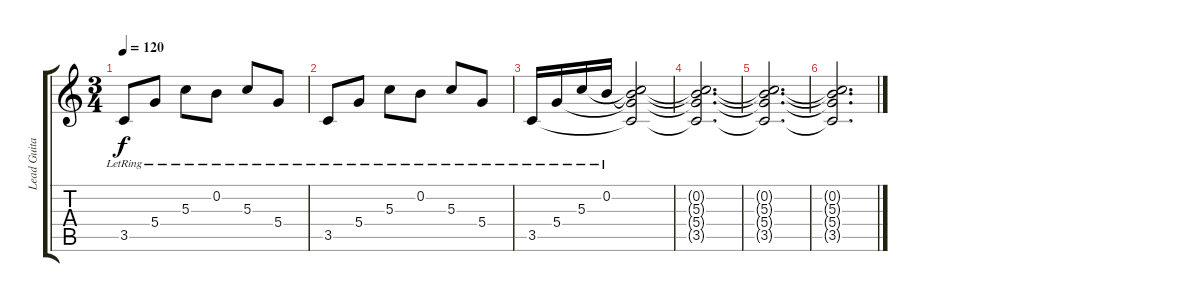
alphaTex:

\track ("Lead Guitar" "Lead Guita") {instrument electricguitarclean}
\staff {score tabs}
\tuning (E4 B3 G3 D3 A2 E2) {hide}
\ts (3 4)
\tempo 120
\clef g2
\ks c
3.5{lr}.8{dy f} 5.4{lr}.8 5.3{lr}.8 0.2{lr}.8 5.3{lr}.8 5.4{lr}.8 |
3.5{lr}.8 5.4{lr}.8 5.3{lr}.8 0.2{lr}.8 5.3{lr}.8 5.4{lr}.8 |
3.5{lr}.16 5.4{lr}.16 5.3{lr}.16 0.2{lr}.16 (0.2{t} 5.3{t} 5.4{t} 3.5{t}).2 |
(0.2{t} 5.3{t} 5.4{t} 3.5{t}).2{d} |
(0.2{t} 5.3{t} 5.4{t} 3.5{t}).2{d} |
(0.2{t} 5.3{t} 5.4{t} 3.5{t}).2{d}
